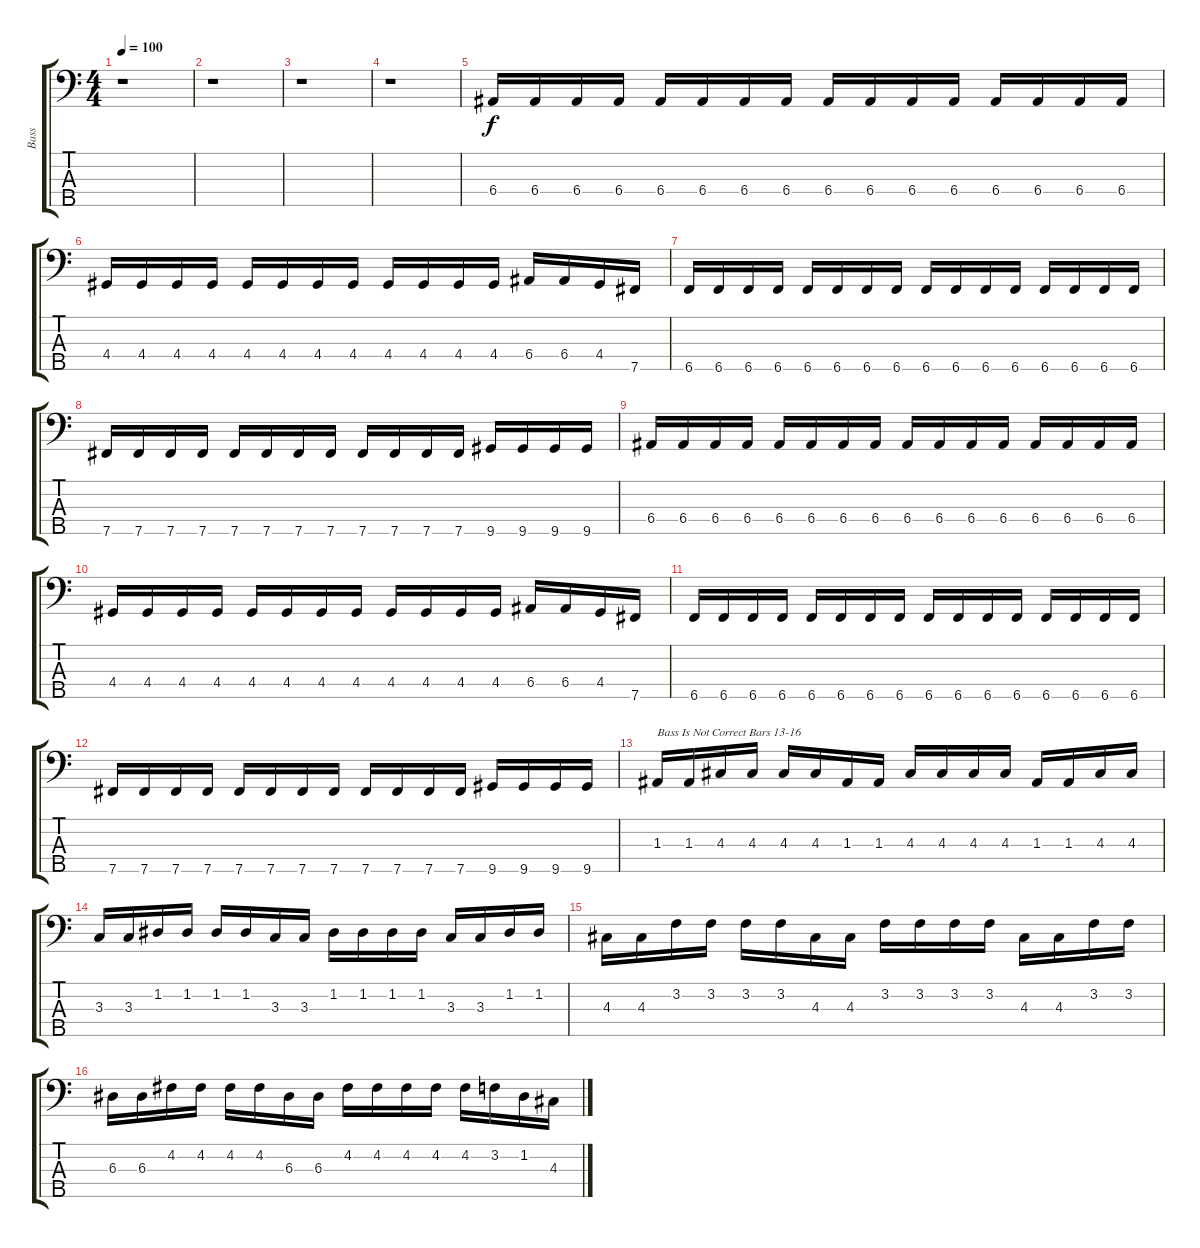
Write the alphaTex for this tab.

\track ("Bass" "Bass") {instrument electricbassfinger}
\staff {score tabs}
\tuning (G2 D2 A1 E1 B0) {hide}
\ts (4 4)
\tempo 100
\clef f4
\ks c
r.1{dy f instrument electricbassfinger} |
r.1 |
r.1 |
r.1 |
6.4.16 6.4.16 6.4.16 6.4.16 6.4.16 6.4.16 6.4.16 6.4.16 6.4.16 6.4.16 6.4.16 6.4.16 6.4.16 6.4.16 6.4.16 6.4.16 |
4.4.16 4.4.16 4.4.16 4.4.16 4.4.16 4.4.16 4.4.16 4.4.16 4.4.16 4.4.16 4.4.16 4.4.16 6.4.16 6.4.16 4.4.16 7.5.16 |
6.5.16 6.5.16 6.5.16 6.5.16 6.5.16 6.5.16 6.5.16 6.5.16 6.5.16 6.5.16 6.5.16 6.5.16 6.5.16 6.5.16 6.5.16 6.5.16 |
7.5.16 7.5.16 7.5.16 7.5.16 7.5.16 7.5.16 7.5.16 7.5.16 7.5.16 7.5.16 7.5.16 7.5.16 9.5.16 9.5.16 9.5.16 9.5.16 |
6.4.16 6.4.16 6.4.16 6.4.16 6.4.16 6.4.16 6.4.16 6.4.16 6.4.16 6.4.16 6.4.16 6.4.16 6.4.16 6.4.16 6.4.16 6.4.16 |
4.4.16 4.4.16 4.4.16 4.4.16 4.4.16 4.4.16 4.4.16 4.4.16 4.4.16 4.4.16 4.4.16 4.4.16 6.4.16 6.4.16 4.4.16 7.5.16 |
6.5.16 6.5.16 6.5.16 6.5.16 6.5.16 6.5.16 6.5.16 6.5.16 6.5.16 6.5.16 6.5.16 6.5.16 6.5.16 6.5.16 6.5.16 6.5.16 |
7.5.16 7.5.16 7.5.16 7.5.16 7.5.16 7.5.16 7.5.16 7.5.16 7.5.16 7.5.16 7.5.16 7.5.16 9.5.16 9.5.16 9.5.16 9.5.16 |
1.3.16{txt "Bass Is Not Correct Bars 13-16"} 1.3.16 4.3.16 4.3.16 4.3.16 4.3.16 1.3.16 1.3.16 4.3.16 4.3.16 4.3.16 4.3.16 1.3.16 1.3.16 4.3.16 4.3.16 |
3.3.16 3.3.16 1.2.16 1.2.16 1.2.16 1.2.16 3.3.16 3.3.16 1.2.16 1.2.16 1.2.16 1.2.16 3.3.16 3.3.16 1.2.16 1.2.16 |
4.3.16 4.3.16 3.2.16 3.2.16 3.2.16 3.2.16 4.3.16 4.3.16 3.2.16 3.2.16 3.2.16 3.2.16 4.3.16 4.3.16 3.2.16 3.2.16 |
6.3.16 6.3.16 4.2.16 4.2.16 4.2.16 4.2.16 6.3.16 6.3.16 4.2.16 4.2.16 4.2.16 4.2.16 4.2.16 3.2.16 1.2.16 4.3.16
